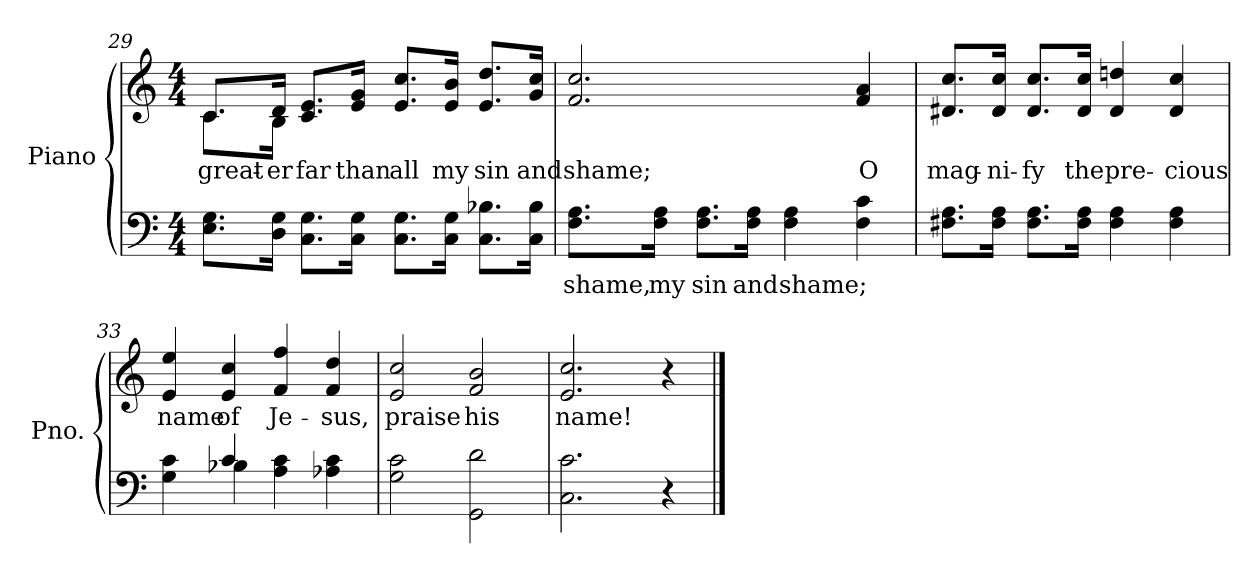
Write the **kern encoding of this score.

**kern	**text	**kern	**text
*part2	*part2	*part1	*part1
*staff2	*staff2	*staff1	*staff1
*I"Piano	*	*I"Piano	*
*I'Pno.	*	*I'Pno.	*
*clefF4	*	*clefG2	*
*k[]	*	*k[]	*
*C:	*	*C:	*
*M4/4	*	*M4/4	*
=29	=29	=29	=29
!	!	!	!LO:LY:b:color=#000000
*	*	*^	*
8.Ei\ 8.Gi\L	.	8.ci/L	8.ci\L	great-
!	!	!	!	!LO:LY:b:color=#000000
16Di\ 16Gi\Jk	.	16di/Jk	16Bi\Jk	-er
!	!	!	!	!LO:LY:b:color=#000000
8.Ci\ 8.Gi\L	.	8.ci/ 8.ei/L	2.ryy	far
!	!	!	!	!LO:LY:b:color=#000000
16Ci\ 16Gi\Jk	.	16ei/ 16gi/Jk	.	than
!	!	!	!	!LO:LY:b:color=#000000
8.Ci\ 8.Gi\L	.	8.ei/ 8.cci/L	.	all
!	!	!	!	!LO:LY:b:color=#000000
16Ci\ 16Gi\Jk	.	16ei/ 16bi/Jk	.	my
!	!	!	!	!LO:LY:b:color=#000000
8.Ci\ 8.B-Xi\L	.	8.ei/ 8.ddi/L	.	sin
!	!	!	!	!LO:LY:b:color=#000000
16Ci\ 16B-i\Jk	.	16gi/ 16cci/Jk	.	and
*	*	*v	*v	*
=30	=30	=30	=30
!	!LO:LY:a:color=#000000	!	!
!	!	!	!LO:LY:b:color=#000000
8.Fi\ 8.Ai\L	shame,	2.fi/ 2.cci	shame;
!	!LO:LY:a:color=#000000	!	!
16Fi\ 16Ai\Jk	my	.	.
!	!LO:LY:a:color=#000000	!	!
8.Fi\ 8.Ai\L	sin	.	.
!	!LO:LY:a:color=#000000	!	!
16Fi\ 16Ai\Jk	and	.	.
!	!LO:LY:a:color=#000000	!	!
4Fi\ 4Ai	shame;	.	.
!!LO:LB:g=z
=31-	=31-	=31-	=31-
!	!	!	!LO:LY:b:color=#000000
4Fi\ 4ci	.	4fi/ 4ai	O
=32	=32	=32	=32
!	!	!	!LO:LY:b:color=#000000
8.F#Xi\ 8.Ai\L	.	8.d#Xi/ 8.cci/L	mag-
!	!	!	!LO:LY:b:color=#000000
16F#i\ 16Ai\Jk	.	16d#i/ 16cci/Jk	-ni-
!	!	!	!LO:LY:b:color=#000000
8.F#i\ 8.Ai\L	.	8.d#i/ 8.cci/L	-fy
!	!	!	!LO:LY:b:color=#000000
16F#i\ 16Ai\Jk	.	16d#i/ 16cci/Jk	the
!	!	!	!LO:LY:b:color=#000000
4F#i\ 4Ai	.	4d#i/ 4ddni	pre-
!	!	!	!LO:LY:b:color=#000000
4F#i\ 4Ai	.	4d#i/ 4cci	-cious
=33	=33	=33	=33
*^	*	*	*
!	!	!	!	!LO:LY:b:color=#000000
4Gi\ 4ci	4ryy	.	4ei/ 4eei	name
!	!	!	!	!LO:LY:b:color=#000000
4ci/	4B-Xi\	.	4ei/ 4cci	of
!	!	!	!	!LO:LY:b:color=#000000
4Ai\ 4ci	2ryy	.	4fi/ 4ffi	Je-
!	!	!	!	!LO:LY:b:color=#000000
4A-Xi\ 4ci	.	.	4fi/ 4ddi	-sus,
*v	*v	*	*	*
=34	=34	=34	=34
!	!	!	!LO:LY:b:color=#000000
2Gi\ 2ci	.	2ei/ 2cci	praise
!	!	!	!LO:LY:b:color=#000000
2GGi\ 2di	.	2fi/ 2bi	his
=35	=35	=35	=35
!	!	!	!LO:LY:b:color=#000000
2.Ci\ 2.ci	.	2.ei/ 2.cci	name!
4r	.	4r	.
==	==	==	==
*-	*-	*-	*-
